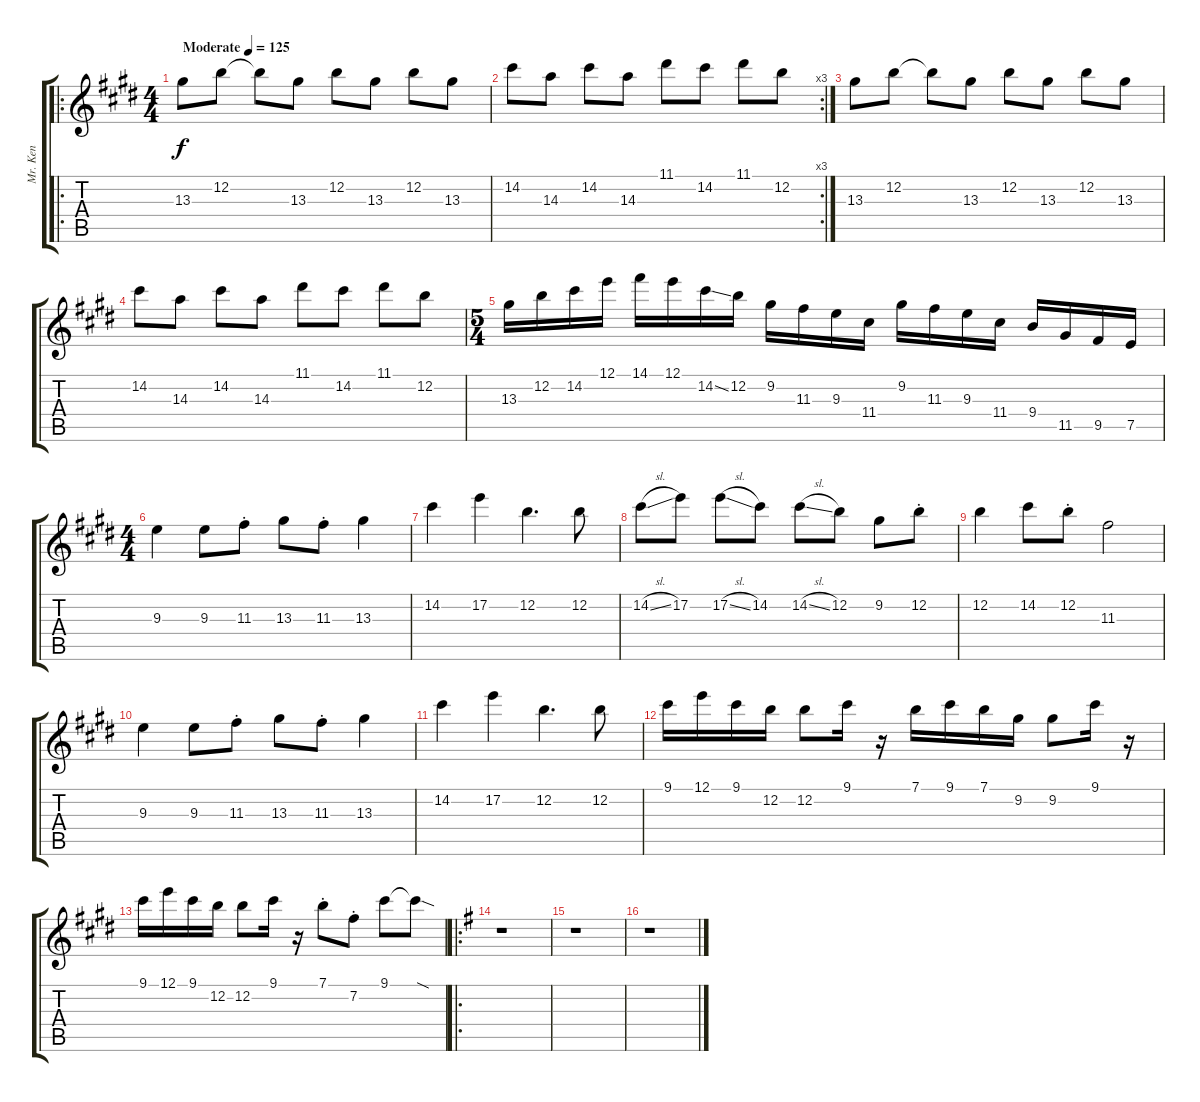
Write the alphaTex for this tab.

\track ("Mr. Ken" "Mr. Ken") {instrument overdrivenguitar}
\staff {score tabs}
\tuning (E4 B3 G3 D3 A2 E2) {hide}
\ro
\ts (4 4)
\tempo (125 "Moderate")
\clef g2
\ks e
13.3.8{dy f instrument overdrivenguitar} 12.2.8 12.2{t}.8 13.3.8 12.2.8 13.3.8 12.2.8 13.3.8 |
\rc 3
14.2.8 14.3.8 14.2.8 14.3.8 11.1.8 14.2.8 11.1.8 12.2.8 |
13.3.8 12.2.8 12.2{t}.8 13.3.8 12.2.8 13.3.8 12.2.8 13.3.8 |
14.2.8 14.3.8 14.2.8 14.3.8 11.1.8 14.2.8 11.1.8 12.2.8 |
\ts (5 4)
13.3.16 12.2.16 14.2.16 12.1.16 14.1.16 12.1.16 14.2{ss}.16 12.2.16 9.2.16 11.3.16 9.3.16 11.4.16 9.2.16 11.3.16 9.3.16 11.4.16 9.4.16 11.5.16 9.5.16 7.5.16 |
\ts (4 4)
9.3.4 9.3.8 11.3{st}.8 13.3.8 11.3{st}.8 13.3.4 |
14.2.4 17.2.4 12.2.4{d} 12.2.8 |
14.2{sl}.8 17.2.8 17.2{sl}.8 14.2.8 14.2{sl}.8 12.2.8 9.2.8 12.2{st}.8 |
12.2.4 14.2.8 12.2{st}.8 11.3.2 |
9.3.4 9.3.8 11.3{st}.8 13.3.8 11.3{st}.8 13.3.4 |
14.2.4 17.2.4 12.2.4{d} 12.2.8 |
9.1.16 12.1.16 9.1.16 12.2.16 12.2.8 9.1.16 r.16 7.1.16 9.1.16 7.1.16 9.2.16 9.2.8 9.1.16 r.16 |
9.1.16 12.1.16 9.1.16 12.2.16 12.2.8 9.1.16 r.16 7.1{st}.8 7.2{st}.8 9.1.8 9.1{sod t}.8 |
\ro
\ks eminor
r.1 |
r.1 |
r.1
